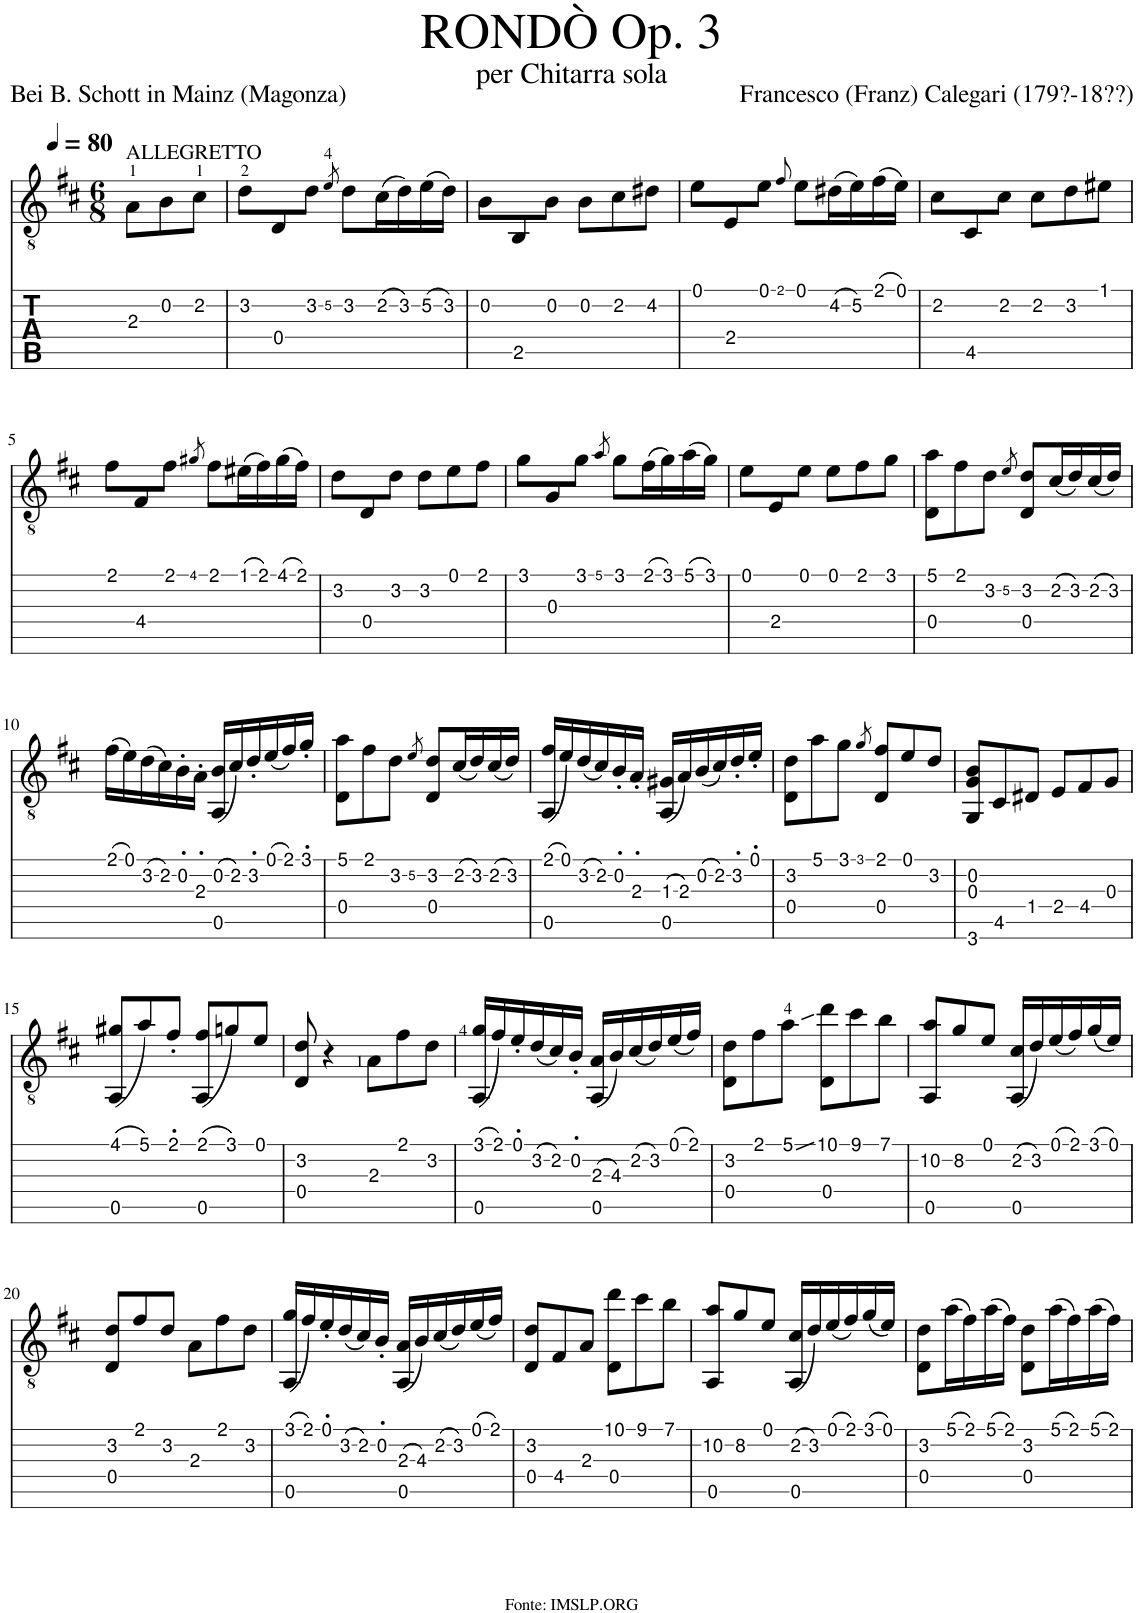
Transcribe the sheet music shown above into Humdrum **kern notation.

**kern	**kern
*part1	*part1
*staff2	*staff1
*I"Guitar	*
*I'Guit.	*
*stria6	*
*	*clefGv2
*k[f#c#]	*k[f#c#]
*M6/8	*M6/8
*MM80	*MM80
=	=
!	!LO:TX:a:t=ALLEGRETTO
8AL	8A\L
8B	8B\
8c#J	8c#\J
=1	=1
8dL	8d\L
8D	8D/
8dJ	8d\J
qe	8qe/
8dL	8d\L
16c#L	(16c#\L
16d	16d\)
16e	(16e\
16dJJ	16d\JJ)
=2	=2
8BL	8B\L
8BB	8BB/
8BJ	8B\J
8BL	8B\L
8c#	8c#\
8d#J	8d#X\J
=3	=3
8eL	8e\L
8E	8E/
8eJ	8e\J
qf#	8qf#/
8eL	8e\L
16d#L	(16d#X\L
16e	16e\)
16f#	(16f#\
16eJJ	16e\JJ)
=4	=4
8c#L	8c#\L
8C#	8C#/
8c#J	8c#\J
8c#L	8c#\L
8d	8d\
8e#J	8e#X\J
!!LO:LB:g=z
=5	=5
8f#L	8f#\L
8F#	8F#/
8f#J	8f#\J
qg#	8qg#X/
8f#L	8f#\L
16e#L	(16e#X\L
16f#	16f#\)
16g#	(16g#\
16f#JJ	16f#\JJ)
=6	=6
8dL	8d\L
8D	8D/
8dJ	8d\J
8dL	8d\L
8e	8e\
8f#J	8f#\J
=7	=7
8gL	8g\L
8G	8G/
8gJ	8g\J
qa	8qa/
8gL	8g\L
16f#L	(16f#\L
16g	16g\)
16a	(16a\
16gJJ	16g\JJ)
=8	=8
8eL	8e\L
8E	8E/
8eJ	8e\J
8eL	8e\L
8f#	8f#\
8gJ	8g\J
=9	=9
8D\ 8a\L	8D\ 8a\L
8f#	8f#\
8dJ	8d\J
qe	8qe/
8D\ 8d\L	8D/ 8d/L
16c#L	(16c#/L
16d	16d/)
16c#	(16c#/
16dJJ	16d/JJ)
!!LO:LB:g=z
=10	=10
16f#LL	(16f#\LL
16e	16e\)
16d	(16d\
16c#	16c#\)
16B'	16B'\
16A'JJ	16A'\JJ
16AA\ 16B\LL	(16AA/ 16B/LL
16c#	16c#/)
16d'	16d'/
16e	(16e/
16f#	16f#/)
16g'JJ	16g'/JJ
=11	=11
8D\ 8a\L	8D\ 8a\L
8f#	8f#\
8dJ	8d\J
qe	8qe/
8D\ 8d\L	8D/ 8d/L
16c#L	(16c#/L
16d	16d/)
16c#	(16c#/
16dJJ	16d/JJ)
=12	=12
16AA\ 16f#\LL	(16AA/ 16f#/LL
16e	16e/)
16d	(16d/
16c#	16c#/)
16B'	16B'/
16A'JJ	16A'/JJ
16AA\ 16G#\LL	(16AA/ 16G#X/LL
16A	16A/)
16B	(16B/
16c#	16c#/)
16d'	16d'/
16e'JJ	16e'/JJ
=13	=13
8D\ 8d\L	8D\ 8d\L
8a	8a\
8gJ	8g\J
qg	8qg/
8D\ 8f#\L	8D/ 8f#/L
8e	8e/
8dJ	8d/J
=14	=14
8GG\ 8G\ 8B\L	8GG/ 8G/ 8B/L
8C#	8C#/
8D#J	8D#X/J
8EL	8E/L
8F#	8F#/
8GJ	8G/J
!!LO:LB:g=z
=15	=15
8AA\ 8g#\L	(8AA/ 8g#X/L
8a	8a/)
8f#'J	8f#'/J
8AA\ 8f#\L	(8AA/ 8f#/L
8g	8gn/)
8eJ	8e/J
=16	=16
8D 8d	8D/ 8d/
4r	4r
8AL	8A\L
8f#	8f#\
8dJ	8d\J
=17	=17
16AA\ 16g\LL	(16AA/ 16g/LL
16f#	16f#/)
16e'	16e'/
16d	(16d/
16c#	16c#/)
16B'JJ	16B'/JJ
16AA\ 16A\LL	(16AA/ 16A/LL
16B	16B/)
16c#	(16c#/
16d	16d/)
16e	(16e/
16f#JJ	16f#/JJ)
=18	=18
8D\ 8d\L	8D\ 8d\L
8f#	8f#\
8aJ	8a\J
8D\ 8dd\L	8D\ 8dd\L
8cc#	8cc#\
8bJ	8b\J
=19	=19
8AA\ 8a\L	8AA/ 8a/L
8g	8g/
8eJ	8e/J
16AA\ 16c#\LL	(16AA/ 16c#/LL
16d	16d/)
16e	(16e/
16f#	16f#/)
16g	(16g/
16eJJ	16e/JJ)
!!LO:LB:g=z
=20	=20
8D\ 8d\L	8D/ 8d/L
8f#	8f#/
8dJ	8d/J
8AL	8A\L
8f#	8f#\
8dJ	8d\J
=21	=21
16AA\ 16g\LL	(16AA/ 16g/LL
16f#	16f#/)
16e'	16e'/
16d	(16d/
16c#	16c#/)
16B'JJ	16B'/JJ
16AA\ 16A\LL	(16AA/ 16A/LL
16B	16B/)
16c#	(16c#/
16d	16d/)
16e	(16e/
16f#JJ	16f#/JJ)
=22	=22
8D\ 8d\L	8D/ 8d/L
8F#	8F#/
8AJ	8A/J
8D\ 8dd\L	8D\ 8dd\L
8cc#	8cc#\
8bJ	8b\J
=23	=23
8AA\ 8a\L	8AA/ 8a/L
8g	8g/
8eJ	8e/J
16AA\ 16c#\LL	(16AA/ 16c#/LL
16d	16d/)
16e	(16e/
16f#	16f#/)
16g	(16g/
16eJJ	16e/JJ)
=24	=24
8D\ 8d\L	8D\ 8d\L
16aL	(16a\L
16f#	16f#\)
16a	(16a\
16f#JJ	16f#\JJ)
8D\ 8d\L	8D\ 8d\L
16aL	(16a\L
16f#	16f#\)
16a	(16a\
16f#JJ	16f#\JJ)
=	=
*-	*-
